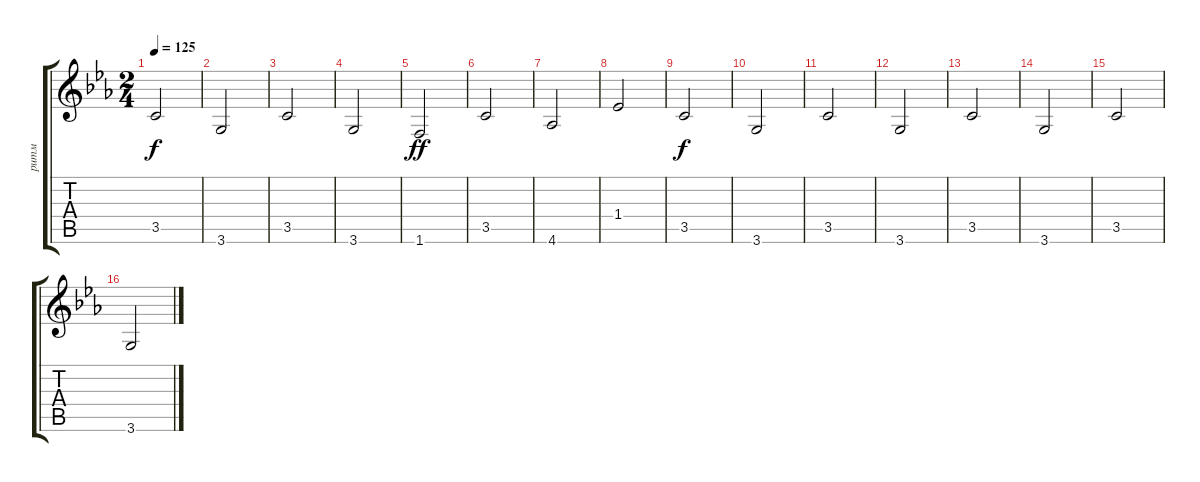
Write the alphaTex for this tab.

\track ("ритм" "ритм") {instrument acousticguitarsteel}
\staff {score tabs}
\tuning (E4 B3 G3 D3 A2 E2) {hide}
\ts (2 4)
\tempo 125
\clef g2
\ks cminor
3.5.2{dy f} |
3.6.2 |
3.5.2 |
3.6.2 |
1.6.2{dy ff} |
3.5.2 |
4.6.2 |
1.4.2 |
3.5.2{dy f} |
3.6.2 |
3.5.2 |
3.6.2 |
3.5.2 |
3.6.2 |
3.5.2 |
3.6.2
